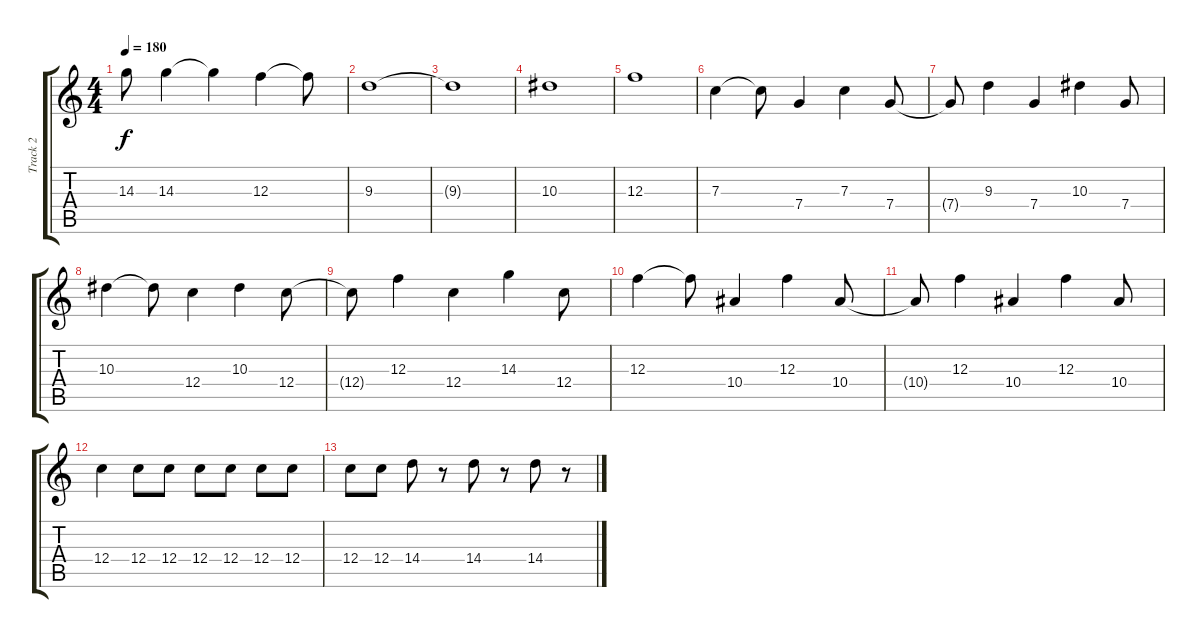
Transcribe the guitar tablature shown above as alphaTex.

\track ("Track 2" "Track 2") {mute instrument acousticguitarsteel bank 255}
\staff {score tabs}
\tuning (D4 A3 F3 C3 G2 C2) {hide}
\ts (4 4)
\tempo 180
\clef g2
\ks c
14.3{t}.8{dy f} 14.3.4 14.3{t}.4 12.3.4 12.3{t}.8 |
9.3.1 |
9.3{t}.1 |
10.3.1 |
12.3.1 |
7.3.4 7.3{t}.8 7.4.4 7.3.4 7.4.8 |
7.4{t}.8 9.3.4 7.4.4 10.3.4 7.4.8 |
10.3.4 10.3{t}.8 12.4.4 10.3.4 12.4.8 |
12.4{t}.8 12.3.4 12.4.4 14.3.4 12.4.8 |
12.3.4 12.3{t}.8 10.4.4 12.3.4 10.4.8 |
10.4{t}.8 12.3.4 10.4.4 12.3.4 10.4.8 |
12.4.4 12.4.8 12.4.8 12.4.8 12.4.8 12.4.8 12.4.8 |
12.4.8 12.4.8 14.4.8 r.8 14.4.8 r.8 14.4.8 r.8
